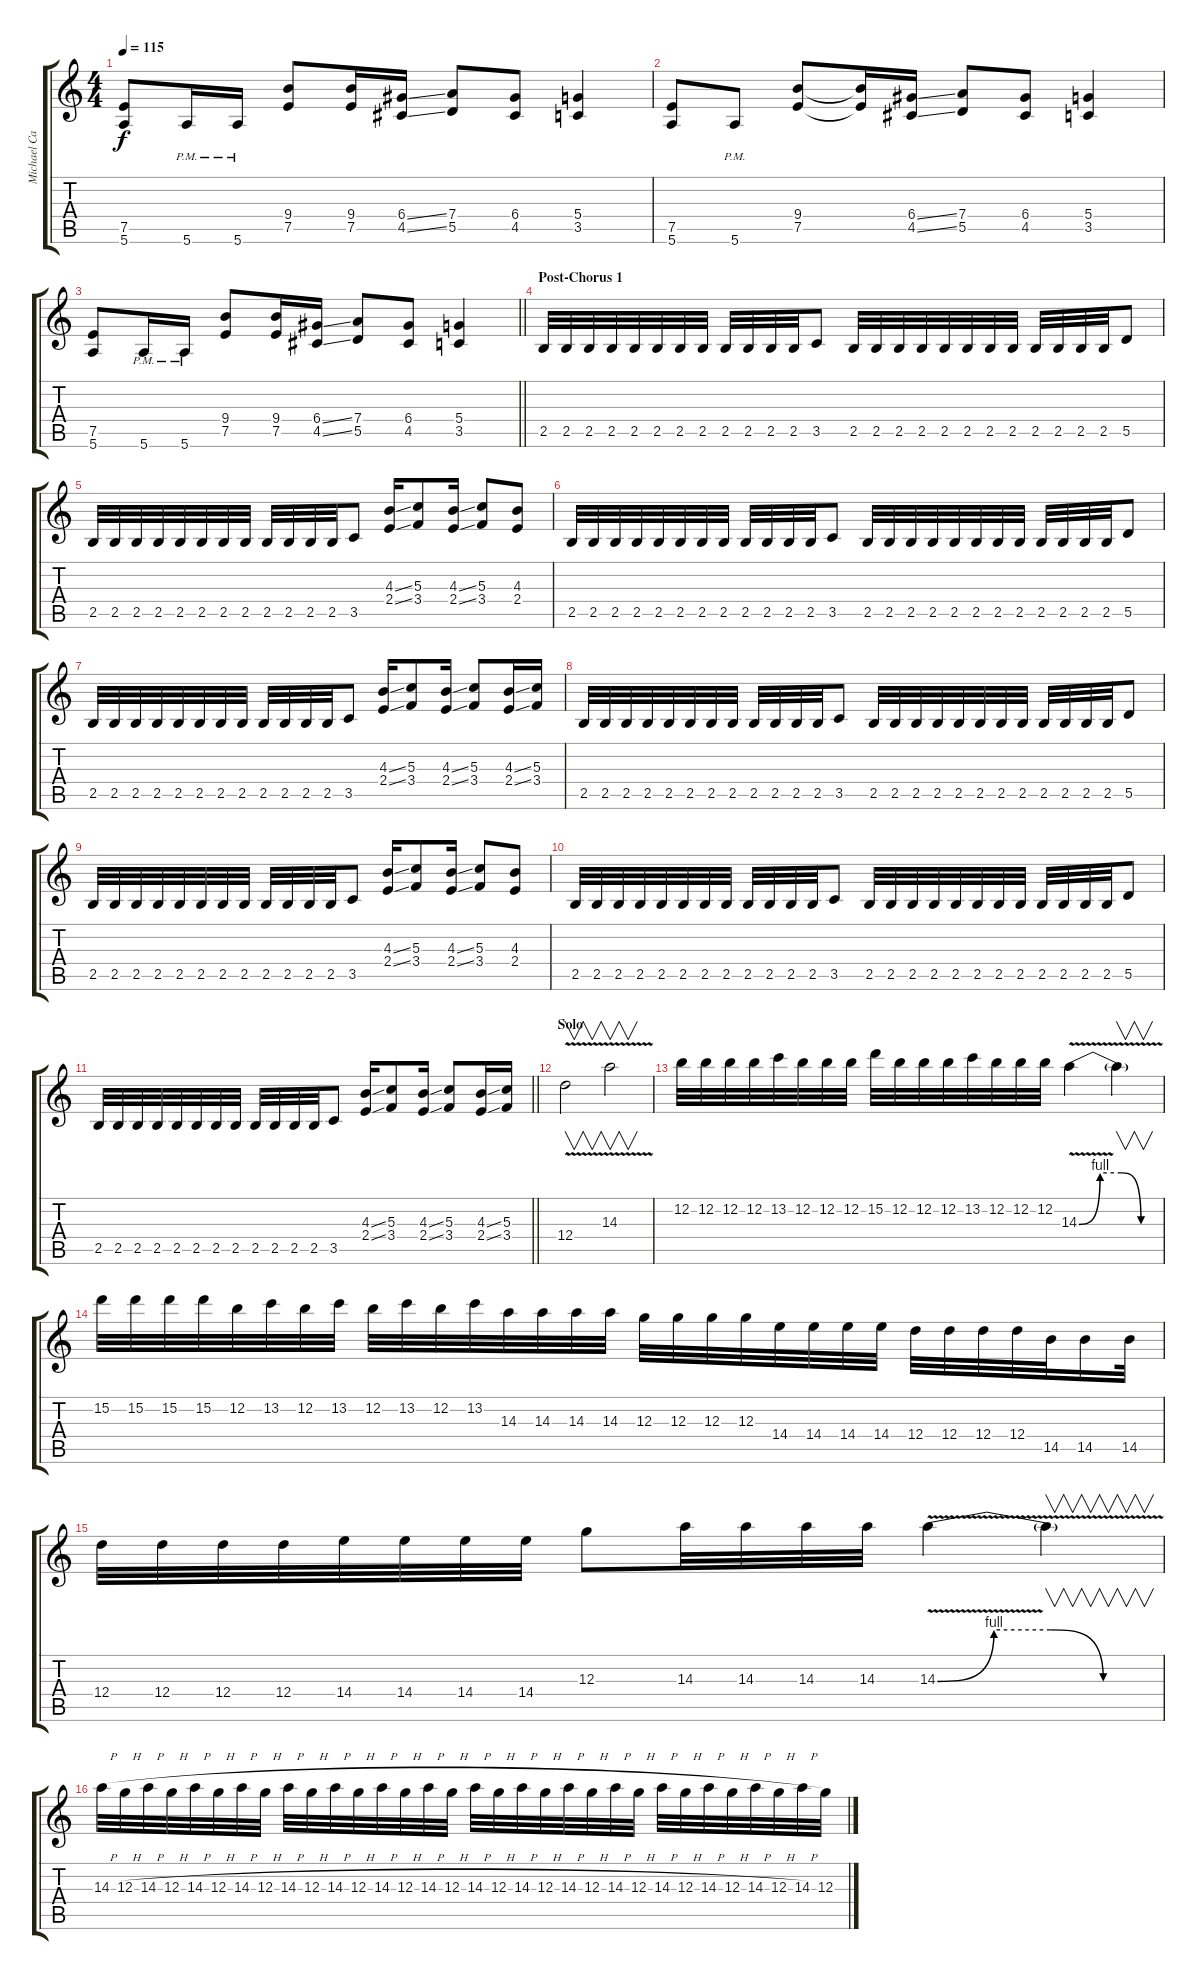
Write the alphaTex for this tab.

\track ("Michael Carlisle" "Michael Ca") {instrument distortionguitar}
\staff {score tabs}
\tuning (E4 B3 G3 D3 A2 E2) {hide}
\ts (4 4)
\tempo 115
\clef g2
\ks c
(7.5 5.6).8{dy f} 5.6{pm}.16 5.6{pm}.16 (9.4 7.5).8 (9.4 7.5).16 (6.4{ss} 4.5{ss}).16 (7.4 5.5).8 (6.4 4.5).8 (5.4 3.5).4 |
(7.5 5.6).8 5.6{pm}.8 (9.4 7.5).8 (9.4{t} 7.5{t}).16 (6.4{ss} 4.5{ss}).16 (7.4 5.5).8 (6.4 4.5).8 (5.4 3.5).4 |
\barLineRight lightlight
(7.5 5.6).8 5.6{pm}.16 5.6{pm}.16 (9.4 7.5).8 (9.4 7.5).16 (6.4{ss} 4.5{ss}).16 (7.4 5.5).8 (6.4 4.5).8 (5.4 3.5).4 |
\section ("" "Post-Chorus 1")
2.5.32 2.5.32 2.5.32 2.5.32 2.5.32 2.5.32 2.5.32 2.5.32 2.5.32 2.5.32 2.5.32 2.5.32 3.5.8 2.5.32 2.5.32 2.5.32 2.5.32 2.5.32 2.5.32 2.5.32 2.5.32 2.5.32 2.5.32 2.5.32 2.5.32 5.5.8 |
2.5.32 2.5.32 2.5.32 2.5.32 2.5.32 2.5.32 2.5.32 2.5.32 2.5.32 2.5.32 2.5.32 2.5.32 3.5.8 (4.3{ss} 2.4{ss}).16 (5.3 3.4).8 (4.3{ss} 2.4{ss}).16 (5.3 3.4).8 (4.3 2.4).8 |
2.5.32 2.5.32 2.5.32 2.5.32 2.5.32 2.5.32 2.5.32 2.5.32 2.5.32 2.5.32 2.5.32 2.5.32 3.5.8 2.5.32 2.5.32 2.5.32 2.5.32 2.5.32 2.5.32 2.5.32 2.5.32 2.5.32 2.5.32 2.5.32 2.5.32 5.5.8 |
2.5.32 2.5.32 2.5.32 2.5.32 2.5.32 2.5.32 2.5.32 2.5.32 2.5.32 2.5.32 2.5.32 2.5.32 3.5.8 (4.3{ss} 2.4{ss}).16 (5.3 3.4).8 (4.3{ss} 2.4{ss}).16 (5.3 3.4).8 (4.3{ss} 2.4{ss}).16 (5.3 3.4).16 |
2.5.32 2.5.32 2.5.32 2.5.32 2.5.32 2.5.32 2.5.32 2.5.32 2.5.32 2.5.32 2.5.32 2.5.32 3.5.8 2.5.32 2.5.32 2.5.32 2.5.32 2.5.32 2.5.32 2.5.32 2.5.32 2.5.32 2.5.32 2.5.32 2.5.32 5.5.8 |
2.5.32 2.5.32 2.5.32 2.5.32 2.5.32 2.5.32 2.5.32 2.5.32 2.5.32 2.5.32 2.5.32 2.5.32 3.5.8 (4.3{ss} 2.4{ss}).16 (5.3 3.4).8 (4.3{ss} 2.4{ss}).16 (5.3 3.4).8 (4.3 2.4).8 |
2.5.32 2.5.32 2.5.32 2.5.32 2.5.32 2.5.32 2.5.32 2.5.32 2.5.32 2.5.32 2.5.32 2.5.32 3.5.8 2.5.32 2.5.32 2.5.32 2.5.32 2.5.32 2.5.32 2.5.32 2.5.32 2.5.32 2.5.32 2.5.32 2.5.32 5.5.8 |
\barLineRight lightlight
2.5.32 2.5.32 2.5.32 2.5.32 2.5.32 2.5.32 2.5.32 2.5.32 2.5.32 2.5.32 2.5.32 2.5.32 3.5.8 (4.3{ss} 2.4{ss}).16 (5.3 3.4).8 (4.3{ss} 2.4{ss}).16 (5.3 3.4).8 (4.3{ss} 2.4{ss}).16 (5.3 3.4).16 |
\section ("" "Solo")
12.4{v}.2{v} 14.3{v}.2{v} |
12.2.32 12.2.32 12.2.32 12.2.32 13.2.32 12.2.32 12.2.32 12.2.32 15.2.32 12.2.32 12.2.32 12.2.32 13.2.32 12.2.32 12.2.32 12.2.32 14.3{be (custom 0 0 15 4 30 4 44 0 60 0) v}.4 14.3{t}.4{v} |
15.2.32 15.2.32 15.2.32 15.2.32 12.2.32 13.2.32 12.2.32 13.2.32 12.2.32 13.2.32 12.2.32 13.2.32 14.3.32 14.3.32 14.3.32 14.3.32 12.3.32 12.3.32 12.3.32 12.3.32 14.4.32 14.4.32 14.4.32 14.4.32 12.4.32 12.4.32 12.4.32 12.4.32 14.5.32 14.5.16 14.5.32 |
12.4.32 12.4.32 12.4.32 12.4.32 14.4.32 14.4.32 14.4.32 14.4.32 12.3.8 14.3.32 14.3.32 14.3.32 14.3.32 14.3{be (custom 0 0 15 4 30 4 44 0 60 0) v}.4 14.3{t}.4{v} |
14.3{h}.32 12.3{h}.32 14.3{h}.32 12.3{h}.32 14.3{h}.32 12.3{h}.32 14.3{h}.32 12.3{h}.32 14.3{h}.32 12.3{h}.32 14.3{h}.32 12.3{h}.32 14.3{h}.32 12.3{h}.32 14.3{h}.32 12.3{h}.32 14.3{h}.32 12.3{h}.32 14.3{h}.32 12.3{h}.32 14.3{h}.32 12.3{h}.32 14.3{h}.32 12.3{h}.32 14.3{h}.32 12.3{h}.32 14.3{h}.32 12.3{h}.32 14.3{h}.32 12.3{h}.32 14.3{h}.32 12.3{h}.32
